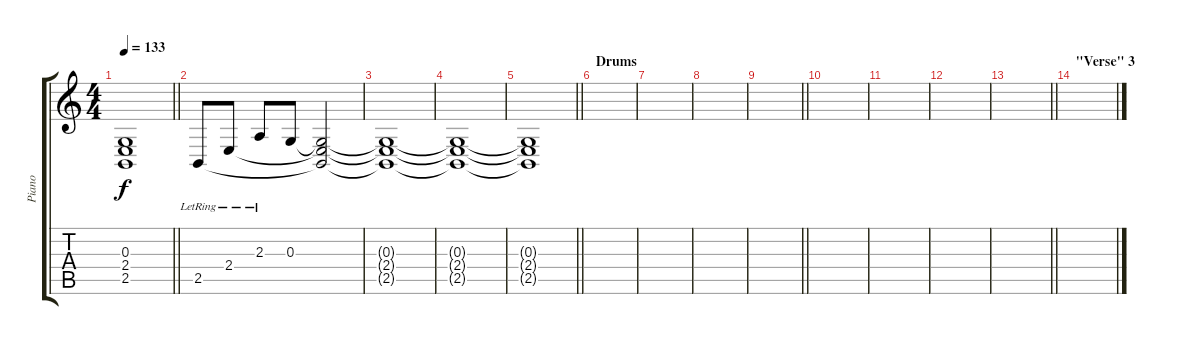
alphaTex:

\track ("Piano" "Piano") {instrument acousticgrandpiano}
\staff {score tabs}
\tuning (E4 B3 G3 D3 A2 E2) {hide}
\ts (4 4)
\tempo 133
\clef g2
\barLineRight lightlight
\ks c
(0.3{t} 2.4{t} 2.5{t}).1{dy f} |
\section ("" "")
2.5{lr}.8 2.4{lr}.8 2.3{lr}.8 0.3.8 (0.3{t} 2.4{t} 2.5{t}).2 |
(0.3{t} 2.4{t} 2.5{t}).1 |
(0.3{t} 2.4{t} 2.5{t}).1 |
\barLineRight lightlight
(0.3{t} 2.4{t} 2.5{t}).1 |
\section ("" "Drums")
|
|
|
\barLineRight lightlight
|
\section ("" "")
|
|
|
\barLineRight lightlight
|
\section ("" "\"Verse\" 3")
